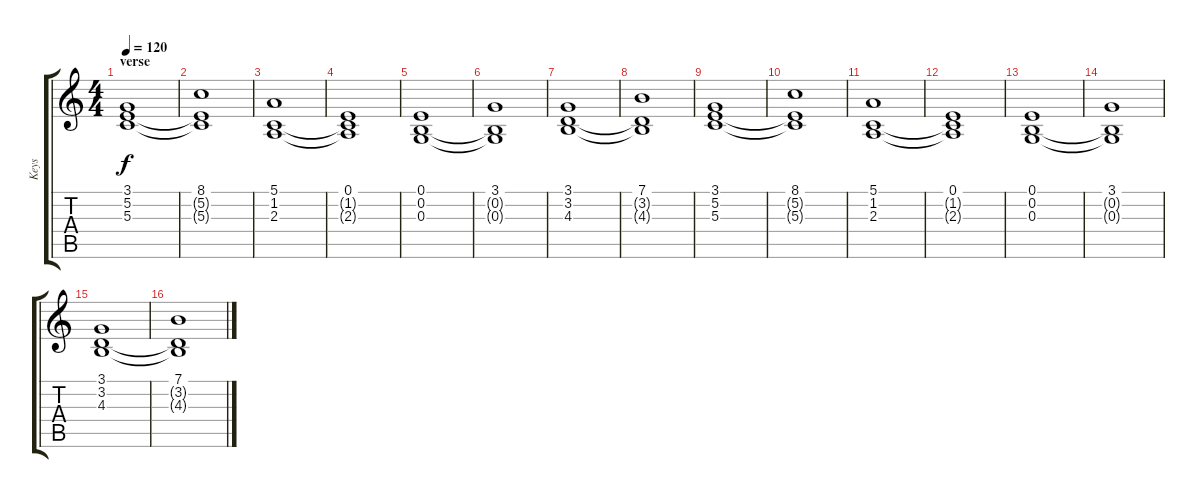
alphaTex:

\track ("Keys" "Keys") {instrument synthstrings1}
\staff {score tabs}
\tuning (E4 B3 G3 D3 A2 E2) {hide}
\ts (4 4)
\section ("" "verse")
\tempo 120
\clef g2
\ks c
(3.1 5.2 5.3).1{dy f} |
(8.1 5.2{t} 5.3{t}).1 |
(5.1 1.2 2.3).1 |
(0.1 1.2{t} 2.3{t}).1 |
(0.1 0.2 0.3).1 |
(3.1 0.2{t} 0.3{t}).1 |
(3.1 3.2 4.3).1 |
(7.1 3.2{t} 4.3{t}).1 |
(3.1 5.2 5.3).1 |
(8.1 5.2{t} 5.3{t}).1 |
(5.1 1.2 2.3).1 |
(0.1 1.2{t} 2.3{t}).1 |
(0.1 0.2 0.3).1 |
(3.1 0.2{t} 0.3{t}).1 |
(3.1 3.2 4.3).1 |
(7.1 3.2{t} 4.3{t}).1
